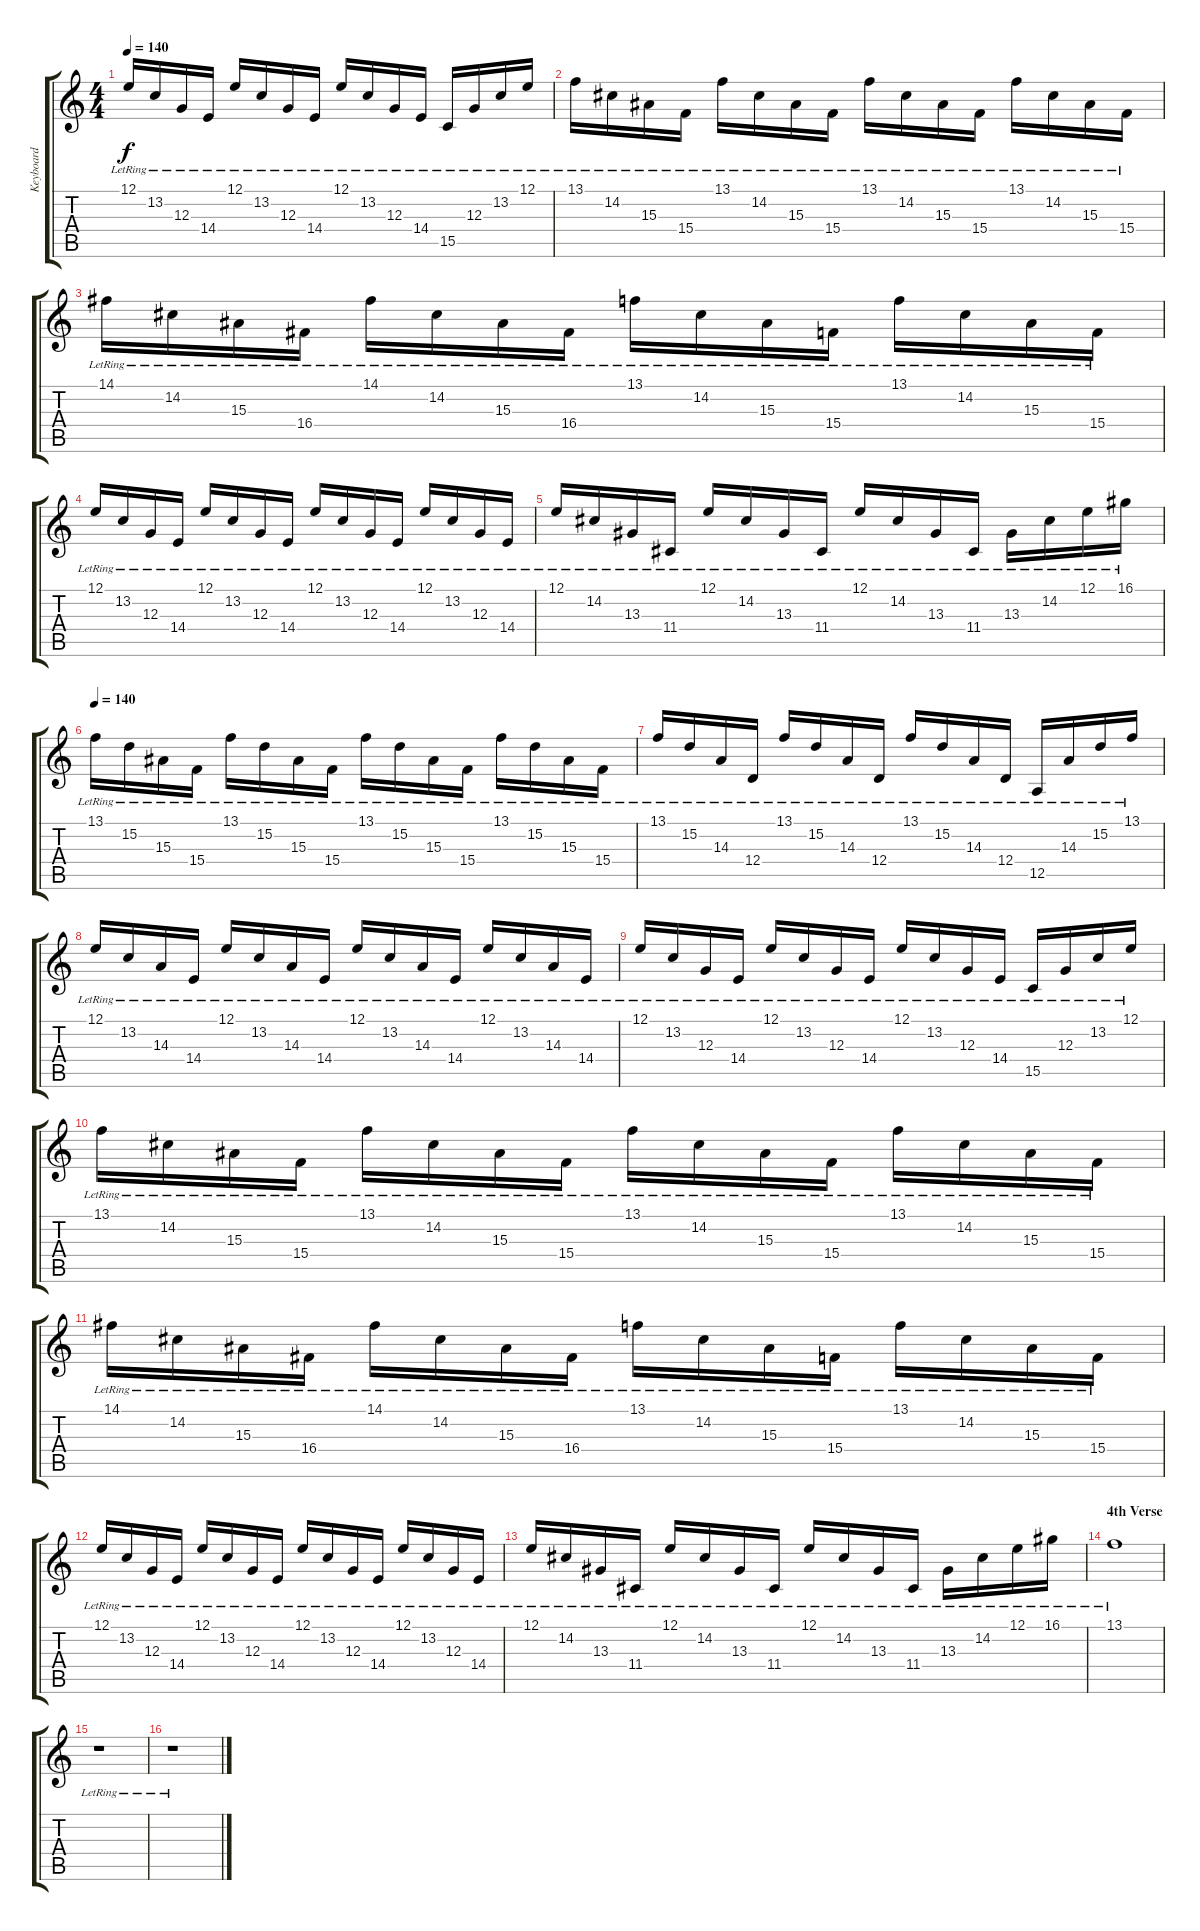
\track ("Keyboard" "Keyboard") {instrument musicbox}
\staff {score tabs}
\tuning (E4 B3 G3 D3 A2 E2) {hide}
\ts (4 4)
\tempo 140
\clef g2
\ks c
12.1{lr}.16{dy f} 13.2{lr}.16 12.3{lr}.16 14.4{lr}.16 12.1{lr}.16 13.2{lr}.16 12.3{lr}.16 14.4{lr}.16 12.1{lr}.16 13.2{lr}.16 12.3{lr}.16 14.4{lr}.16 15.5{lr}.16 12.3{lr}.16 13.2{lr}.16 12.1{lr}.16 |
13.1{lr}.16 14.2{lr}.16 15.3{lr}.16 15.4{lr}.16 13.1{lr}.16 14.2{lr}.16 15.3{lr}.16 15.4{lr}.16 13.1{lr}.16 14.2{lr}.16 15.3{lr}.16 15.4{lr}.16 13.1{lr}.16 14.2{lr}.16 15.3{lr}.16 15.4{lr}.16 |
14.1{lr}.16 14.2{lr}.16 15.3{lr}.16 16.4{lr}.16 14.1{lr}.16 14.2{lr}.16 15.3{lr}.16 16.4{lr}.16 13.1{lr}.16 14.2{lr}.16 15.3{lr}.16 15.4{lr}.16 13.1{lr}.16 14.2{lr}.16 15.3{lr}.16 15.4{lr}.16 |
12.1{lr}.16 13.2{lr}.16 12.3{lr}.16 14.4{lr}.16 12.1{lr}.16 13.2{lr}.16 12.3{lr}.16 14.4{lr}.16 12.1{lr}.16 13.2{lr}.16 12.3{lr}.16 14.4{lr}.16 12.1{lr}.16 13.2{lr}.16 12.3{lr}.16 14.4{lr}.16 |
12.1{lr}.16 14.2{lr}.16 13.3{lr}.16 11.4{lr}.16 12.1{lr}.16 14.2{lr}.16 13.3{lr}.16 11.4{lr}.16 12.1{lr}.16 14.2{lr}.16 13.3{lr}.16 11.4{lr}.16 13.3{lr}.16 14.2{lr}.16 12.1{lr}.16 16.1{lr}.16 |
\tempo 140
13.1{lr}.16{volume 14 instrument musicbox} 15.2{lr}.16 15.3{lr}.16 15.4{lr}.16 13.1{lr}.16 15.2{lr}.16 15.3{lr}.16 15.4{lr}.16 13.1{lr}.16 15.2{lr}.16 15.3{lr}.16 15.4{lr}.16 13.1{lr}.16 15.2{lr}.16 15.3{lr}.16 15.4{lr}.16 |
13.1{lr}.16 15.2{lr}.16 14.3{lr}.16 12.4{lr}.16 13.1{lr}.16 15.2{lr}.16 14.3{lr}.16 12.4{lr}.16 13.1{lr}.16 15.2{lr}.16 14.3{lr}.16 12.4{lr}.16 12.5{lr}.16 14.3{lr}.16 15.2{lr}.16 13.1{lr}.16 |
12.1{lr}.16 13.2{lr}.16 14.3{lr}.16 14.4{lr}.16 12.1{lr}.16 13.2{lr}.16 14.3{lr}.16 14.4{lr}.16 12.1{lr}.16 13.2{lr}.16 14.3{lr}.16 14.4{lr}.16 12.1{lr}.16 13.2{lr}.16 14.3{lr}.16 14.4{lr}.16 |
12.1{lr}.16 13.2{lr}.16 12.3{lr}.16 14.4{lr}.16 12.1{lr}.16 13.2{lr}.16 12.3{lr}.16 14.4{lr}.16 12.1{lr}.16 13.2{lr}.16 12.3{lr}.16 14.4{lr}.16 15.5{lr}.16 12.3{lr}.16 13.2{lr}.16 12.1{lr}.16 |
13.1{lr}.16 14.2{lr}.16 15.3{lr}.16 15.4{lr}.16 13.1{lr}.16 14.2{lr}.16 15.3{lr}.16 15.4{lr}.16 13.1{lr}.16 14.2{lr}.16 15.3{lr}.16 15.4{lr}.16 13.1{lr}.16 14.2{lr}.16 15.3{lr}.16 15.4{lr}.16 |
14.1{lr}.16 14.2{lr}.16 15.3{lr}.16 16.4{lr}.16 14.1{lr}.16 14.2{lr}.16 15.3{lr}.16 16.4{lr}.16 13.1{lr}.16 14.2{lr}.16 15.3{lr}.16 15.4{lr}.16 13.1{lr}.16 14.2{lr}.16 15.3{lr}.16 15.4{lr}.16 |
12.1{lr}.16 13.2{lr}.16 12.3{lr}.16 14.4{lr}.16 12.1{lr}.16 13.2{lr}.16 12.3{lr}.16 14.4{lr}.16 12.1{lr}.16 13.2{lr}.16 12.3{lr}.16 14.4{lr}.16 12.1{lr}.16 13.2{lr}.16 12.3{lr}.16 14.4{lr}.16 |
12.1{lr}.16 14.2{lr}.16 13.3{lr}.16 11.4{lr}.16 12.1{lr}.16 14.2{lr}.16 13.3{lr}.16 11.4{lr}.16 12.1{lr}.16 14.2{lr}.16 13.3{lr}.16 11.4{lr}.16 13.3{lr}.16 14.2{lr}.16 12.1{lr}.16 16.1{lr}.16 |
\section ("" "4th Verse")
13.1{lr}.1 |
r.1 |
r.1
